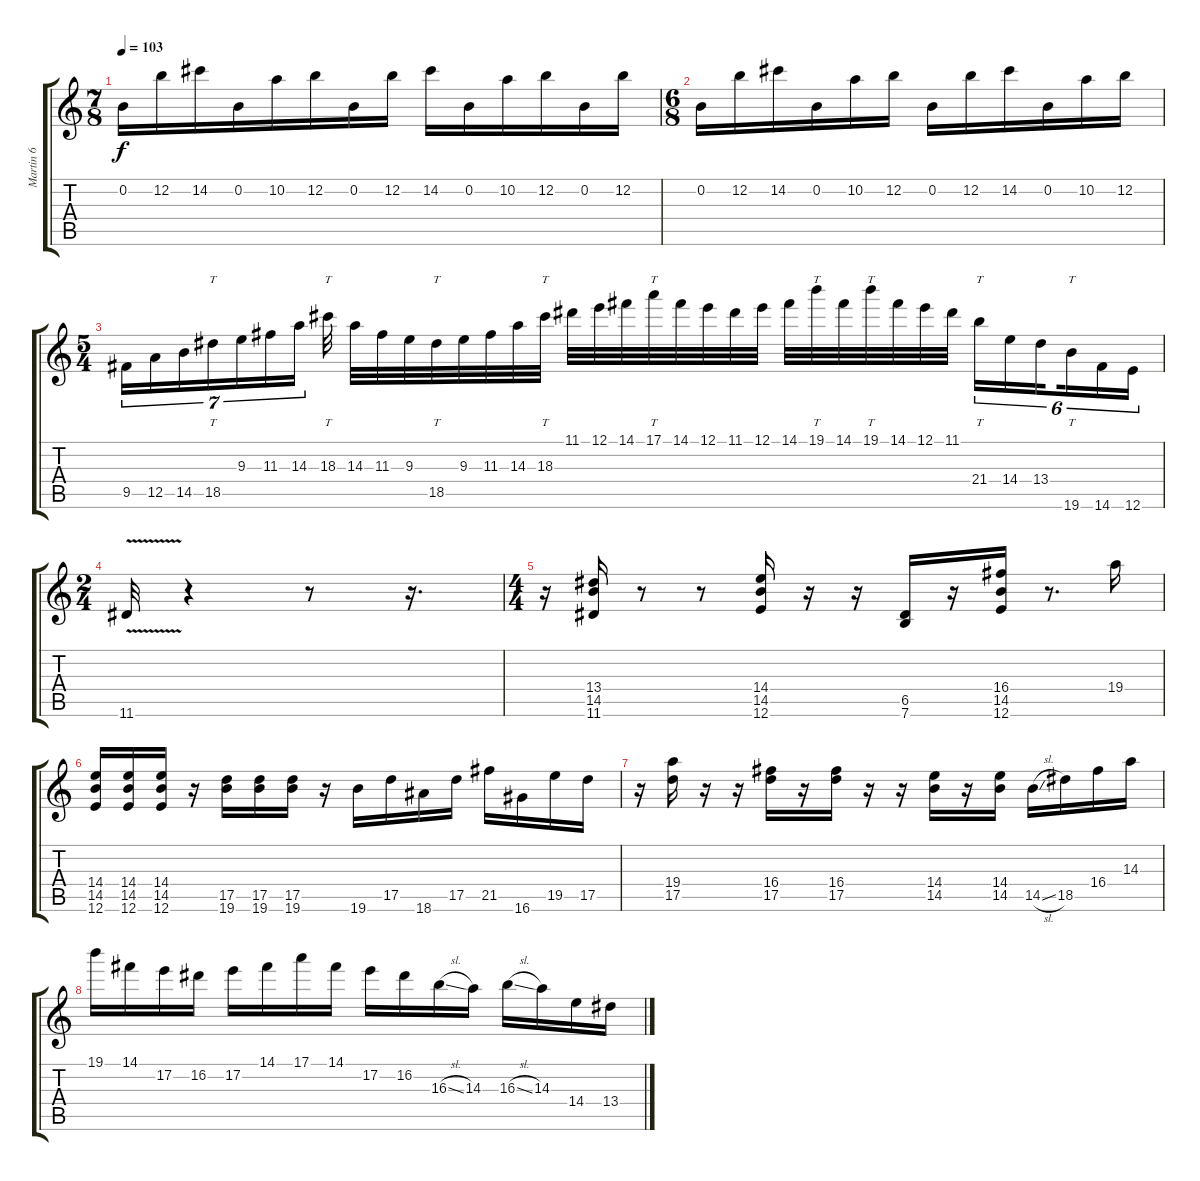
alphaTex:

\track ("Martin 6" "Martin 6") {instrument distortionguitar}
\staff {score tabs}
\tuning (E4 B3 G3 D3 A2 E2) {hide}
\ts (7 8)
\tempo 103
\clef g2
\ks c
0.2.16{dy f} 12.2.16 14.2.16 0.2.16 10.2.16 12.2.16 0.2.16 12.2.16 14.2.16 0.2.16 10.2.16 12.2.16 0.2.16 12.2.16 |
\ts (6 8)
0.2.16 12.2.16 14.2.16 0.2.16 10.2.16 12.2.16 0.2.16 12.2.16 14.2.16 0.2.16 10.2.16 12.2.16 |
\ts (5 4)
9.5.16{tu (7 4)} 12.5.16{tu (7 4)} 14.5.16{tu (7 4)} 18.5.16{tt tu (7 4)} 9.3.16{tu (7 4)} 11.3.16{tu (7 4)} 14.3.16{tu (7 4) beam splitsecondary} 18.3.32{tt} 14.3.32 11.3.32 9.3.32 18.5.32{tt} 9.3.32 11.3.32 14.3.32 18.3.32{tt} 11.1.32 12.1.32 14.1.32 17.1.32{tt} 14.1.32 12.1.32 11.1.32 12.1.32 14.1.32 19.1.32{tt} 14.1.32 19.1.32{tt} 14.1.32 12.1.32 11.1.32 21.4.16{tt tu (6 4)} 14.4.16{tu (6 4)} 13.4.16{tu (6 4) beam splitsecondary} 19.6.16{tt tu (6 4)} 14.6.16{tu (6 4)} 12.6.16{tu (6 4)} |
\ts (2 4)
11.6{v}.32 r.4 r.8 r.16{d} |
\ts (4 4)
r.16 (13.4 14.5 11.6).16 r.8 r.8 (14.4 14.5 12.6).16 r.16 r.16 (6.5 7.6).16 r.16 (16.4 14.5 12.6).16 r.8{d} 19.4.16 |
(14.4 14.5 12.6).16 (14.4 14.5 12.6).16 (14.4 14.5 12.6).16 r.16 (17.5 19.6).16 (17.5 19.6).16 (17.5 19.6).16 r.16 19.6.16 17.5.16 18.6.16 17.5.16 21.5.16 16.6.16 19.5.16 17.5.16 |
r.16 (19.4 17.5).16 r.16 r.16 (16.4 17.5).16 r.16 (16.4 17.5).16 r.16 r.16 (14.4 14.5).16 r.16 (14.4 14.5).16 14.5{sl}.16 18.5.16 16.4.16 14.3.16 |
19.1.16 14.1.16 17.2.16 16.2.16 17.2.16 14.1.16 17.1.16 14.1.16 17.2.16 16.2.16 16.3{sl}.16 14.3.16 16.3{sl}.16 14.3.16 14.4.16 13.4.16
